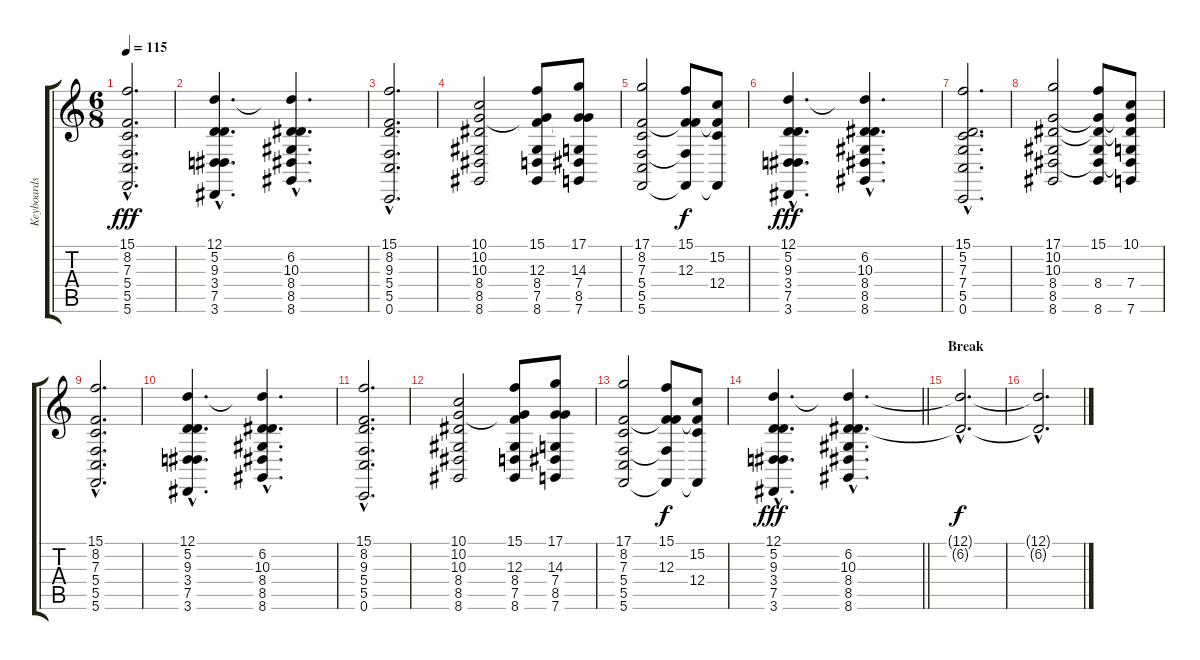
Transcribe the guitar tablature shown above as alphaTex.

\track ("Keyboards" "Keyboards") {instrument pad2warm}
\staff {score tabs}
\tuning (D4 A3 F3 C3 G2 C2) {hide}
\ts (6 8)
\tempo 115
\clef g2
\ks c
(15.1{hac} 8.2{hac} 7.3{hac} 5.4{hac} 5.5{hac} 5.6{hac}).2{d dy fff} |
(12.1{hac} 5.2{hac} 9.3{hac} 3.4{hac} 7.5{hac} 3.6{hac}).4{d} (12.1{hac t} 6.2{hac} 10.3{hac} 8.4{hac} 8.5{hac} 8.6{hac}).4{d} |
(15.1{hac} 8.2{hac} 9.3{hac} 5.4{hac} 5.5{hac} 0.6{hac}).2{d} |
(10.1 10.2 10.3 8.4 8.5 8.6).2 (15.1 10.2{t} 12.3 8.4 7.5 8.6).8 (17.1 10.2{t} 14.3 7.4 8.5 7.6).8 |
(17.1 8.2 7.3 5.4 5.5 5.6).2 (15.1 8.2{t} 12.3 5.4{t} 5.6{t}).8{dy f} (15.2 12.3{t} 12.4 5.6{t}).8 |
(12.1{hac} 5.2{hac} 9.3{hac} 3.4{hac} 7.5{hac} 3.6{hac}).4{d dy fff} (12.1{hac t} 6.2{hac} 10.3{hac} 8.4{hac} 8.5{hac} 8.6{hac}).4{d} |
(15.1{hac} 5.2{hac} 7.3{hac} 7.4{hac} 5.5{hac} 0.6{hac}).2{d} |
(17.1 10.2 10.3 8.4 8.5 8.6).2 (15.1 10.2{t} 10.3{t} 8.4 8.5{t} 8.6).8 (10.1 10.2{t} 10.3{t} 7.4 8.5{t} 7.6).8 |
(15.1{hac} 8.2{hac} 7.3{hac} 5.4{hac} 5.5{hac} 5.6{hac}).2{d} |
(12.1{hac} 5.2{hac} 9.3{hac} 3.4{hac} 7.5{hac} 3.6{hac}).4{d} (12.1{hac t} 6.2{hac} 10.3{hac} 8.4{hac} 8.5{hac} 8.6{hac}).4{d} |
(15.1{hac} 8.2{hac} 9.3{hac} 5.4{hac} 5.5{hac} 0.6{hac}).2{d} |
(10.1 10.2 10.3 8.4 8.5 8.6).2 (15.1 10.2{t} 12.3 8.4 7.5 8.6).8 (17.1 10.2{t} 14.3 7.4 8.5 7.6).8 |
(17.1 8.2 7.3 5.4 5.5 5.6).2 (15.1 8.2{t} 12.3 5.4{t} 5.6{t}).8{dy f} (15.2 12.3{t} 12.4 5.6{t}).8 |
\barLineRight lightlight
(12.1{hac} 5.2{hac} 9.3{hac} 3.4{hac} 7.5{hac} 3.6{hac}).4{d dy fff} (12.1{hac t} 6.2{hac} 10.3{hac} 8.4{hac} 8.5{hac} 8.6{hac}).4{d volume 0} |
\section ("" "Break")
(12.1{hac t} 6.2{hac t}).2{d dy f} |
(12.1{hac t} 6.2{hac t}).2{d}
